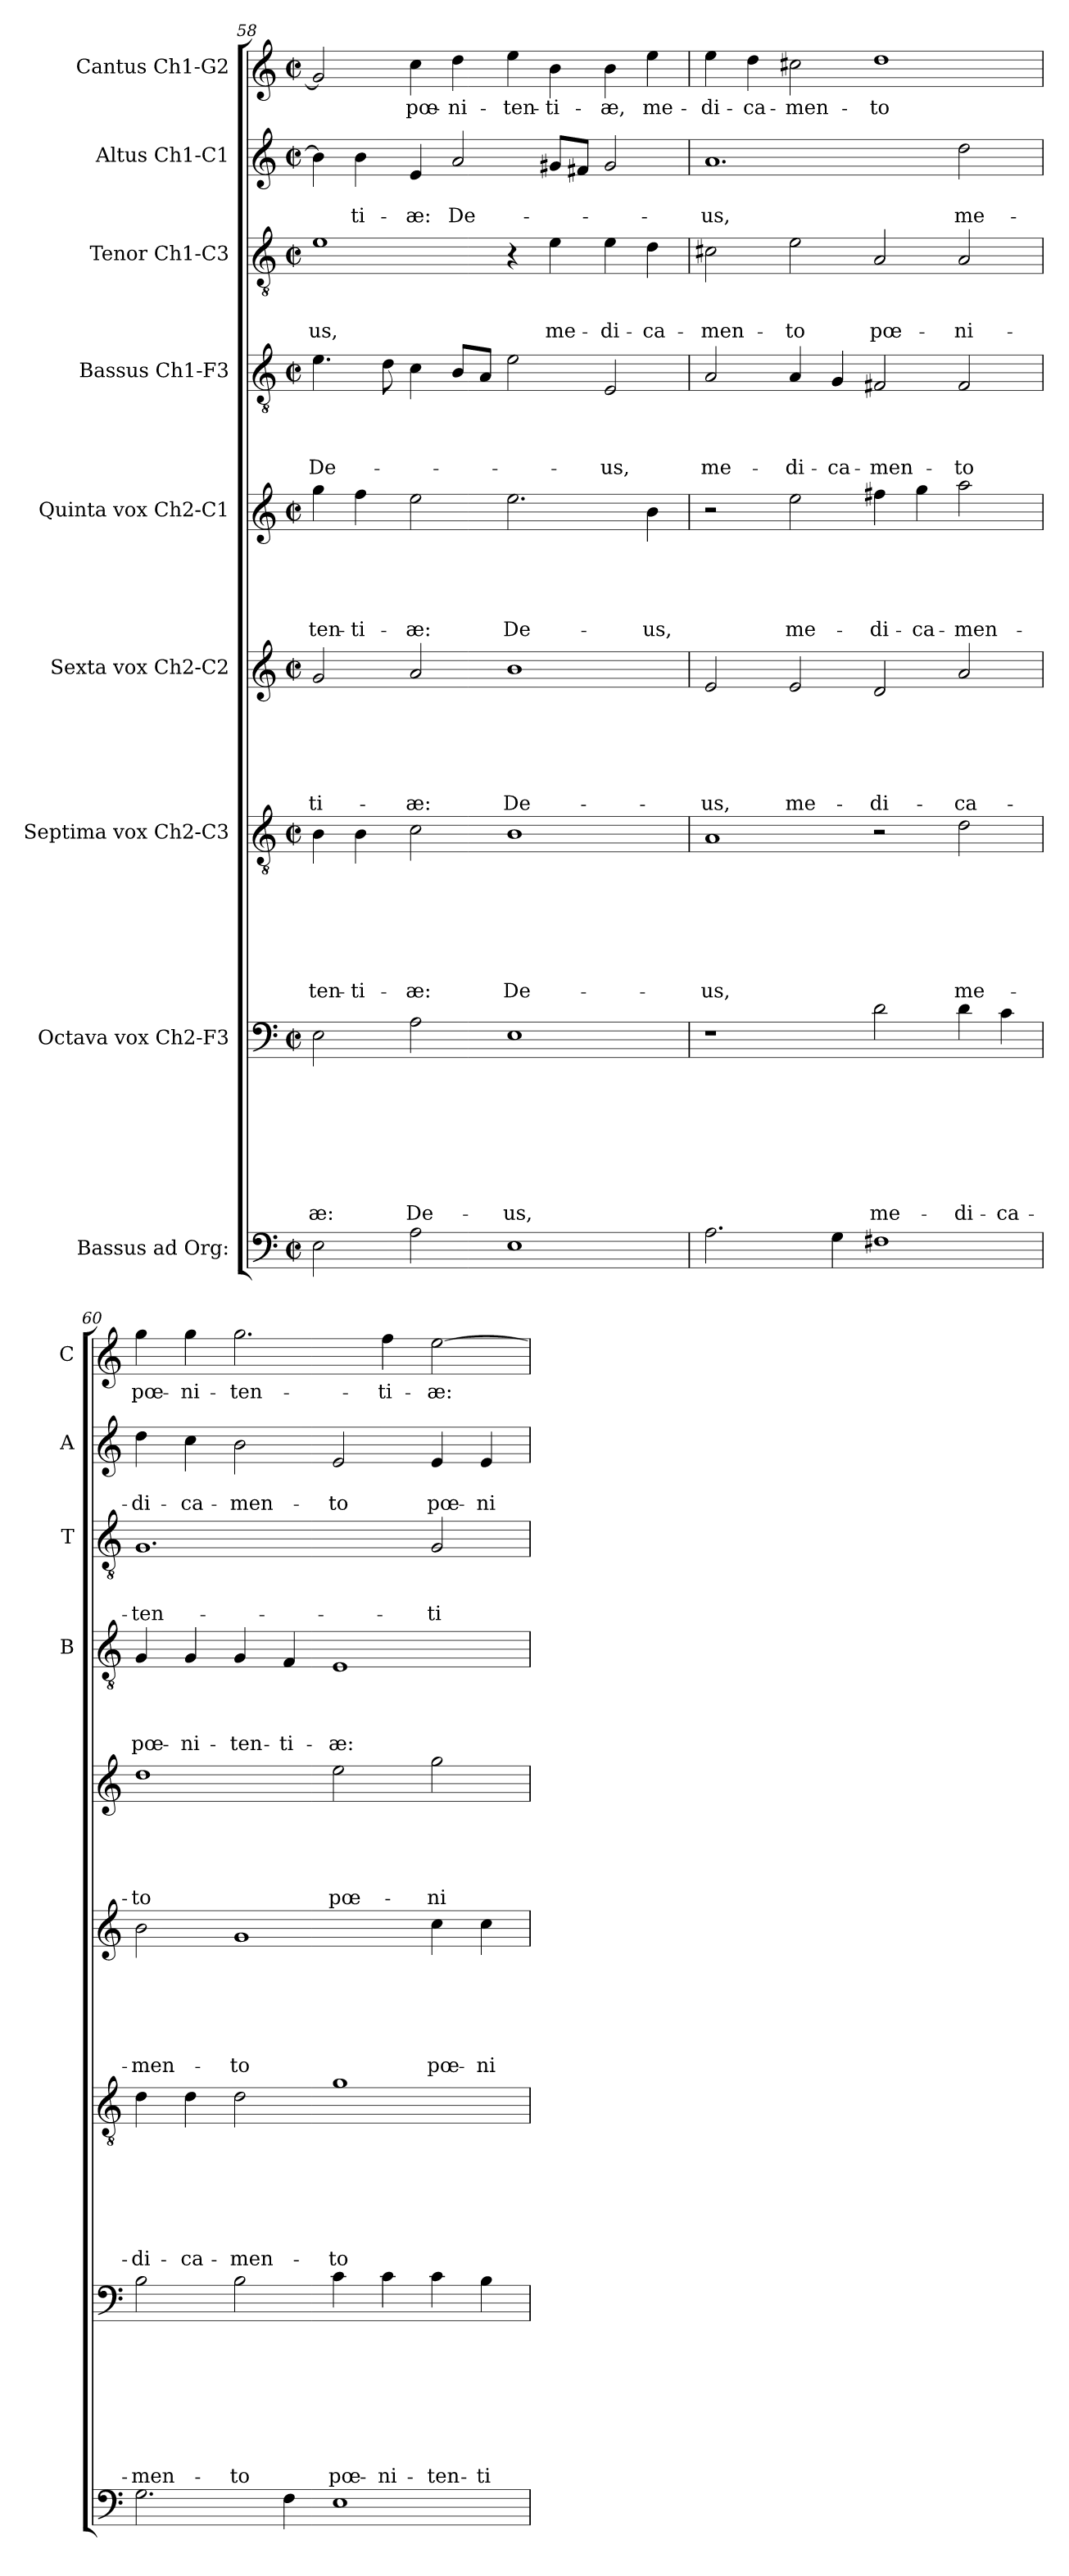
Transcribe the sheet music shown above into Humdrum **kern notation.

**kern	**kern	**text	**text	**text	**text	**text	**text	**text	**text	**kern	**text	**text	**text	**text	**text	**text	**text	**kern	**text	**text	**text	**text	**text	**text	**kern	**text	**text	**text	**text	**text	**kern	**text	**text	**text	**text	**kern	**text	**text	**text	**kern	**text	**text	**kern	**text
*part9	*part8	*part8	*part8	*part8	*part8	*part8	*part8	*part8	*part8	*part7	*part7	*part7	*part7	*part7	*part7	*part7	*part7	*part6	*part6	*part6	*part6	*part6	*part6	*part6	*part5	*part5	*part5	*part5	*part5	*part5	*part4	*part4	*part4	*part4	*part4	*part3	*part3	*part3	*part3	*part2	*part2	*part2	*part1	*part1
*staff9	*staff8	*staff8	*staff8	*staff8	*staff8	*staff8	*staff8	*staff8	*staff8	*staff7	*staff7	*staff7	*staff7	*staff7	*staff7	*staff7	*staff7	*staff6	*staff6	*staff6	*staff6	*staff6	*staff6	*staff6	*staff5	*staff5	*staff5	*staff5	*staff5	*staff5	*staff4	*staff4	*staff4	*staff4	*staff4	*staff3	*staff3	*staff3	*staff3	*staff2	*staff2	*staff2	*staff1	*staff1
*I"Bassus ad Org:	*I"Octava vox Ch2-F3	*	*	*	*	*	*	*	*	*I"Septima vox Ch2-C3	*	*	*	*	*	*	*	*I"Sexta vox Ch2-C2	*	*	*	*	*	*	*I"Quinta vox Ch2-C1	*	*	*	*	*	*I"Bassus Ch1-F3	*	*	*	*	*I"Tenor Ch1-C3	*	*	*	*I"Altus Ch1-C1	*	*	*I"Cantus Ch1-G2	*
*	*	*	*	*	*	*	*	*	*	*	*	*	*	*	*	*	*	*	*	*	*	*	*	*	*	*	*	*	*	*	*I'B	*	*	*	*	*I'T	*	*	*	*I'A	*	*	*I'C	*
!!LO:PB:g=z
*clefF4	*clefF4	*	*	*	*	*	*	*	*	*clefGv2	*	*	*	*	*	*	*	*clefG2	*	*	*	*	*	*	*clefG2	*	*	*	*	*	*clefGv2	*	*	*	*	*clefGv2	*	*	*	*clefG2	*	*	*clefG2	*
*k[]	*k[]	*	*	*	*	*	*	*	*	*k[]	*	*	*	*	*	*	*	*k[]	*	*	*	*	*	*	*k[]	*	*	*	*	*	*k[]	*	*	*	*	*k[]	*	*	*	*k[]	*	*	*k[]	*
*C:	*C:	*	*	*	*	*	*	*	*	*C:	*	*	*	*	*	*	*	*C:	*	*	*	*	*	*	*C:	*	*	*	*	*	*C:	*	*	*	*	*C:	*	*	*	*C:	*	*	*C:	*
*M2/2	*M2/2	*	*	*	*	*	*	*	*	*M2/2	*	*	*	*	*	*	*	*M2/2	*	*	*	*	*	*	*M2/2	*	*	*	*	*	*M2/2	*	*	*	*	*M2/2	*	*	*	*M2/2	*	*	*M2/2	*
*met(c|)	*met(c|)	*	*	*	*	*	*	*	*	*met(c|)	*	*	*	*	*	*	*	*met(c|)	*	*	*	*	*	*	*met(c|)	*	*	*	*	*	*met(c|)	*	*	*	*	*met(c|)	*	*	*	*met(c|)	*	*	*met(c|)	*
=58	=58	=58	=58	=58	=58	=58	=58	=58	=58	=58	=58	=58	=58	=58	=58	=58	=58	=58	=58	=58	=58	=58	=58	=58	=58	=58	=58	=58	=58	=58	=58	=58	=58	=58	=58	=58	=58	=58	=58	=58	=58	=58	=58	=58
!	!	!	!	!	!	!	!	!	!LO:LY:b	!	!	!	!	!	!	!	!LO:LY:b	!	!	!	!	!	!	!LO:LY:b	!	!	!	!	!	!LO:LY:b	!	!	!	!	!LO:LY:b	!	!	!	!LO:LY:b	!	!	!	!	!
2E\	2E\	.	.	.	.	.	.	.	-æ:	4B\	.	.	.	.	.	.	-ten-	2g/	.	.	.	.	.	-ti-	4gg\	.	.	.	.	-ten-	4.e\	.	.	.	De-	1e	.	.	-us,	4b\]	.	.	2g/]	.
!	!	!	!	!	!	!	!	!	!	!	!	!	!	!	!	!	!LO:LY:b	!	!	!	!	!	!	!	!	!	!	!	!	!LO:LY:b	!	!	!	!	!	!	!	!	!	!	!	!LO:LY:b	!	!
.	.	.	.	.	.	.	.	.	.	4B\	.	.	.	.	.	.	-ti-	.	.	.	.	.	.	.	4ff\	.	.	.	.	-ti-	.	.	.	.	.	.	.	.	.	4b\	.	-ti-	.	.
.	.	.	.	.	.	.	.	.	.	.	.	.	.	.	.	.	.	.	.	.	.	.	.	.	.	.	.	.	.	.	8d\	.	.	.	.	.	.	.	.	.	.	.	.	.
!	!	!	!	!	!	!	!	!	!LO:LY:b	!	!	!	!	!	!	!	!LO:LY:b	!	!	!	!	!	!	!LO:LY:b	!	!	!	!	!	!LO:LY:b	!	!	!	!	!	!	!	!	!	!	!	!LO:LY:b	!	!LO:LY:b
2A\	2A\	.	.	.	.	.	.	.	De-	2c\	.	.	.	.	.	.	-æ:	2a/	.	.	.	.	.	-æ:	2ee\	.	.	.	.	-æ:	4c\	.	.	.	.	.	.	.	.	4e/	.	-æ:	4cc\	pœ-
!	!	!	!	!	!	!	!	!	!	!	!	!	!	!	!	!	!	!	!	!	!	!	!	!	!	!	!	!	!	!	!	!	!	!	!	!	!	!	!	!	!	!LO:LY:b	!	!LO:LY:b
.	.	.	.	.	.	.	.	.	.	.	.	.	.	.	.	.	.	.	.	.	.	.	.	.	.	.	.	.	.	.	8B/L	.	.	.	.	.	.	.	.	2a/	.	De-	4dd\	-ni-
.	.	.	.	.	.	.	.	.	.	.	.	.	.	.	.	.	.	.	.	.	.	.	.	.	.	.	.	.	.	.	8A/J	.	.	.	.	.	.	.	.	.	.	.	.	.
!	!	!	!	!	!	!	!	!	!LO:LY:b	!	!	!	!	!	!	!	!LO:LY:b	!	!	!	!	!	!	!LO:LY:b	!	!	!	!	!	!LO:LY:b	!	!	!	!	!	!	!	!	!	!	!	!	!	!LO:LY:b
1E	1E	.	.	.	.	.	.	.	-us,	1B	.	.	.	.	.	.	De-	1b	.	.	.	.	.	De-	2.ee\	.	.	.	.	De-	2e\	.	.	.	.	4r	.	.	.	.	.	.	4ee\	-ten-
!	!	!	!	!	!	!	!	!	!	!	!	!	!	!	!	!	!	!	!	!	!	!	!	!	!	!	!	!	!	!	!	!	!	!	!	!	!	!	!LO:LY:b	!	!	!	!	!LO:LY:b
.	.	.	.	.	.	.	.	.	.	.	.	.	.	.	.	.	.	.	.	.	.	.	.	.	.	.	.	.	.	.	.	.	.	.	.	4e\	.	.	me-	8g#X/L	.	.	4b\	-ti-
.	.	.	.	.	.	.	.	.	.	.	.	.	.	.	.	.	.	.	.	.	.	.	.	.	.	.	.	.	.	.	.	.	.	.	.	.	.	.	.	8f#X/J	.	.	.	.
!	!	!	!	!	!	!	!	!	!	!	!	!	!	!	!	!	!	!	!	!	!	!	!	!	!	!	!	!	!	!	!	!	!	!	!LO:LY:b	!	!	!	!LO:LY:b	!	!	!	!	!LO:LY:b
.	.	.	.	.	.	.	.	.	.	.	.	.	.	.	.	.	.	.	.	.	.	.	.	.	.	.	.	.	.	.	2E/	.	.	.	-us,	4e\	.	.	-di-	2g#/	.	.	4b\	-æ,
!	!	!	!	!	!	!	!	!	!	!	!	!	!	!	!	!	!	!	!	!	!	!	!	!	!	!	!	!	!	!LO:LY:b	!	!	!	!	!	!	!	!	!LO:LY:b	!	!	!	!	!LO:LY:b
.	.	.	.	.	.	.	.	.	.	.	.	.	.	.	.	.	.	.	.	.	.	.	.	.	4b\	.	.	.	.	-us,	.	.	.	.	.	4d\	.	.	-ca-	.	.	.	4ee\	me-
=59	=59	=59	=59	=59	=59	=59	=59	=59	=59	=59	=59	=59	=59	=59	=59	=59	=59	=59	=59	=59	=59	=59	=59	=59	=59	=59	=59	=59	=59	=59	=59	=59	=59	=59	=59	=59	=59	=59	=59	=59	=59	=59	=59	=59
!	!	!	!	!	!	!	!	!	!	!	!	!	!	!	!	!	!LO:LY:b	!	!	!	!	!	!	!LO:LY:b	!	!	!	!	!	!	!	!	!	!	!LO:LY:b	!	!	!	!LO:LY:b	!	!	!LO:LY:b	!	!LO:LY:b
2.A\	1r	.	.	.	.	.	.	.	.	1A	.	.	.	.	.	.	-us,	2e/	.	.	.	.	.	-us,	2r	.	.	.	.	.	2A/	.	.	.	me-	2c#X\	.	.	-men-	1.a	.	-us,	4ee\	-di-
!	!	!	!	!	!	!	!	!	!	!	!	!	!	!	!	!	!	!	!	!	!	!	!	!	!	!	!	!	!	!	!	!	!	!	!	!	!	!	!	!	!	!	!	!LO:LY:b
.	.	.	.	.	.	.	.	.	.	.	.	.	.	.	.	.	.	.	.	.	.	.	.	.	.	.	.	.	.	.	.	.	.	.	.	.	.	.	.	.	.	.	4dd\	-ca-
!	!	!	!	!	!	!	!	!	!	!	!	!	!	!	!	!	!	!	!	!	!	!	!	!LO:LY:b	!	!	!	!	!	!LO:LY:b	!	!	!	!	!LO:LY:b	!	!	!	!LO:LY:b	!	!	!	!	!LO:LY:b
.	.	.	.	.	.	.	.	.	.	.	.	.	.	.	.	.	.	2e/	.	.	.	.	.	me-	2ee\	.	.	.	.	me-	4A/	.	.	.	-di-	2e\	.	.	-to	.	.	.	2cc#X\	-men-
!	!	!	!	!	!	!	!	!	!	!	!	!	!	!	!	!	!	!	!	!	!	!	!	!	!	!	!	!	!	!	!	!	!	!	!LO:LY:b	!	!	!	!	!	!	!	!	!
4G\	.	.	.	.	.	.	.	.	.	.	.	.	.	.	.	.	.	.	.	.	.	.	.	.	.	.	.	.	.	.	4G/	.	.	.	-ca-	.	.	.	.	.	.	.	.	.
!	!	!	!	!	!	!	!	!	!LO:LY:b	!	!	!	!	!	!	!	!	!	!	!	!	!	!	!LO:LY:b	!	!	!	!	!	!LO:LY:b	!	!	!	!	!LO:LY:b	!	!	!	!LO:LY:b	!	!	!	!	!LO:LY:b
1F#X	2d\	.	.	.	.	.	.	.	me-	2r	.	.	.	.	.	.	.	2d/	.	.	.	.	.	-di-	4ff#X\	.	.	.	.	-di-	2F#X/	.	.	.	-men-	2A/	.	.	pœ-	.	.	.	1dd	-to
!	!	!	!	!	!	!	!	!	!	!	!	!	!	!	!	!	!	!	!	!	!	!	!	!	!	!	!	!	!	!LO:LY:b	!	!	!	!	!	!	!	!	!	!	!	!	!	!
.	.	.	.	.	.	.	.	.	.	.	.	.	.	.	.	.	.	.	.	.	.	.	.	.	4gg\	.	.	.	.	-ca-	.	.	.	.	.	.	.	.	.	.	.	.	.	.
!	!	!	!	!	!	!	!	!	!LO:LY:b	!	!	!	!	!	!	!	!LO:LY:b	!	!	!	!	!	!	!LO:LY:b	!	!	!	!	!	!LO:LY:b	!	!	!	!	!LO:LY:b	!	!	!	!LO:LY:b	!	!	!LO:LY:b	!	!
.	4d\	.	.	.	.	.	.	.	-di-	2d\	.	.	.	.	.	.	me-	2a/	.	.	.	.	.	-ca-	2aa\	.	.	.	.	-men-	2F#/	.	.	.	-to	2A/	.	.	-ni-	2dd\	.	me-	.	.
!	!	!	!	!	!	!	!	!	!LO:LY:b	!	!	!	!	!	!	!	!	!	!	!	!	!	!	!	!	!	!	!	!	!	!	!	!	!	!	!	!	!	!	!	!	!	!	!
.	4c\	.	.	.	.	.	.	.	-ca-	.	.	.	.	.	.	.	.	.	.	.	.	.	.	.	.	.	.	.	.	.	.	.	.	.	.	.	.	.	.	.	.	.	.	.
=60	=60	=60	=60	=60	=60	=60	=60	=60	=60	=60	=60	=60	=60	=60	=60	=60	=60	=60	=60	=60	=60	=60	=60	=60	=60	=60	=60	=60	=60	=60	=60	=60	=60	=60	=60	=60	=60	=60	=60	=60	=60	=60	=60	=60
!	!	!	!	!	!	!	!	!	!LO:LY:b	!	!	!	!	!	!	!	!LO:LY:b	!	!	!	!	!	!	!LO:LY:b	!	!	!	!	!	!LO:LY:b	!	!	!	!	!LO:LY:b	!	!	!	!LO:LY:b	!	!	!LO:LY:b	!	!LO:LY:b
2.G\	2B\	.	.	.	.	.	.	.	-men-	4d\	.	.	.	.	.	.	-di-	2b\	.	.	.	.	.	-men-	1dd	.	.	.	.	-to	4G/	.	.	.	pœ-	1.G	.	.	-ten-	4dd\	.	-di-	4gg\	pœ-
!	!	!	!	!	!	!	!	!	!	!	!	!	!	!	!	!	!LO:LY:b	!	!	!	!	!	!	!	!	!	!	!	!	!	!	!	!	!	!LO:LY:b	!	!	!	!	!	!	!LO:LY:b	!	!LO:LY:b
.	.	.	.	.	.	.	.	.	.	4d\	.	.	.	.	.	.	-ca-	.	.	.	.	.	.	.	.	.	.	.	.	.	4G/	.	.	.	-ni-	.	.	.	.	4cc\	.	-ca-	4gg\	-ni-
!	!	!	!	!	!	!	!	!	!LO:LY:b	!	!	!	!	!	!	!	!LO:LY:b	!	!	!	!	!	!	!LO:LY:b	!	!	!	!	!	!	!	!	!	!	!LO:LY:b	!	!	!	!	!	!	!LO:LY:b	!	!LO:LY:b
.	2B\	.	.	.	.	.	.	.	-to	2d\	.	.	.	.	.	.	-men-	1g	.	.	.	.	.	-to	.	.	.	.	.	.	4G/	.	.	.	-ten-	.	.	.	.	2b\	.	-men-	2.gg\	-ten-
!	!	!	!	!	!	!	!	!	!	!	!	!	!	!	!	!	!	!	!	!	!	!	!	!	!	!	!	!	!	!	!	!	!	!	!LO:LY:b	!	!	!	!	!	!	!	!	!
4F\	.	.	.	.	.	.	.	.	.	.	.	.	.	.	.	.	.	.	.	.	.	.	.	.	.	.	.	.	.	.	4F/	.	.	.	-ti-	.	.	.	.	.	.	.	.	.
!	!	!	!	!	!	!	!	!	!LO:LY:b	!	!	!	!	!	!	!	!LO:LY:b	!	!	!	!	!	!	!	!	!	!	!	!	!LO:LY:b	!	!	!	!	!LO:LY:b	!	!	!	!	!	!	!LO:LY:b	!	!
1E	4c\	.	.	.	.	.	.	.	pœ-	1g	.	.	.	.	.	.	-to	.	.	.	.	.	.	.	2ee\	.	.	.	.	pœ-	1E	.	.	.	-æ:	.	.	.	.	2e/	.	-to	.	.
!	!	!	!	!	!	!	!	!	!LO:LY:b	!	!	!	!	!	!	!	!	!	!	!	!	!	!	!	!	!	!	!	!	!	!	!	!	!	!	!	!	!	!	!	!	!	!	!LO:LY:b
.	4c\	.	.	.	.	.	.	.	-ni-	.	.	.	.	.	.	.	.	.	.	.	.	.	.	.	.	.	.	.	.	.	.	.	.	.	.	.	.	.	.	.	.	.	4ff\	-ti-
!	!	!	!	!	!	!	!	!	!LO:LY:b	!	!	!	!	!	!	!	!	!	!	!	!	!	!	!LO:LY:b	!	!	!	!	!	!LO:LY:b	!	!	!	!	!	!	!	!	!LO:LY:b	!	!	!LO:LY:b	!	!LO:LY:b
.	4c\	.	.	.	.	.	.	.	-ten-	.	.	.	.	.	.	.	.	4cc\	.	.	.	.	.	pœ-	2gg\	.	.	.	.	-ni-	.	.	.	.	.	2G/	.	.	-ti-	4e/	.	pœ-	[2ee\	-æ:
!	!	!	!	!	!	!	!	!	!LO:LY:b	!	!	!	!	!	!	!	!	!	!	!	!	!	!	!LO:LY:b	!	!	!	!	!	!	!	!	!	!	!	!	!	!	!	!	!	!LO:LY:b	!	!
.	4B\	.	.	.	.	.	.	.	-ti-	.	.	.	.	.	.	.	.	4cc\	.	.	.	.	.	-ni-	.	.	.	.	.	.	.	.	.	.	.	.	.	.	.	4e/	.	-ni-	.	.
=	=	=	=	=	=	=	=	=	=	=	=	=	=	=	=	=	=	=	=	=	=	=	=	=	=	=	=	=	=	=	=	=	=	=	=	=	=	=	=	=	=	=	=	=
*-	*-	*-	*-	*-	*-	*-	*-	*-	*-	*-	*-	*-	*-	*-	*-	*-	*-	*-	*-	*-	*-	*-	*-	*-	*-	*-	*-	*-	*-	*-	*-	*-	*-	*-	*-	*-	*-	*-	*-	*-	*-	*-	*-	*-
